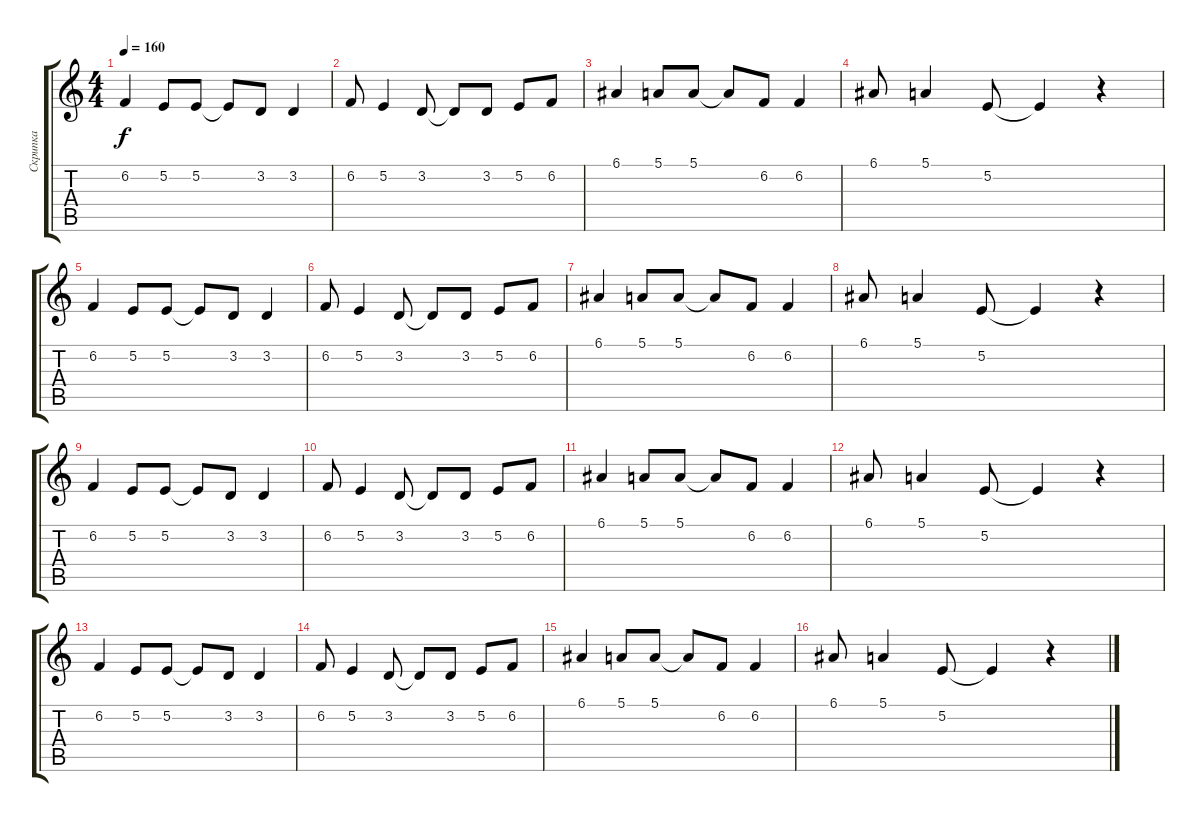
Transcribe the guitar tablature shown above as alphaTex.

\track ("Скрипка" "Скрипка") {instrument tremolostrings}
\staff {score tabs}
\tuning (E4 B3 G3 D3 A2 E2) {hide}
\ts (4 4)
\tempo 160
\clef g2
\ks c
6.2.4{dy f instrument tremolostrings} 5.2.8 5.2.8 5.2{t}.8 3.2.8 3.2.4 |
6.2.8 5.2.4 3.2.8 3.2{t}.8 3.2.8 5.2.8 6.2.8 |
6.1.4 5.1.8 5.1.8 5.1{t}.8 6.2.8 6.2.4 |
6.1.8 5.1.4 5.2.8 5.2{t}.4 r.4 |
6.2.4 5.2.8 5.2.8 5.2{t}.8 3.2.8 3.2.4 |
6.2.8 5.2.4 3.2.8 3.2{t}.8 3.2.8 5.2.8 6.2.8 |
6.1.4 5.1.8 5.1.8 5.1{t}.8 6.2.8 6.2.4 |
6.1.8 5.1.4 5.2.8 5.2{t}.4 r.4 |
6.2.4 5.2.8 5.2.8 5.2{t}.8 3.2.8 3.2.4 |
6.2.8 5.2.4 3.2.8 3.2{t}.8 3.2.8 5.2.8 6.2.8 |
6.1.4 5.1.8 5.1.8 5.1{t}.8 6.2.8 6.2.4 |
6.1.8 5.1.4 5.2.8 5.2{t}.4 r.4 |
6.2.4 5.2.8 5.2.8 5.2{t}.8 3.2.8 3.2.4 |
6.2.8 5.2.4 3.2.8 3.2{t}.8 3.2.8 5.2.8 6.2.8 |
6.1.4 5.1.8 5.1.8 5.1{t}.8 6.2.8 6.2.4 |
6.1.8 5.1.4 5.2.8 5.2{t}.4 r.4
